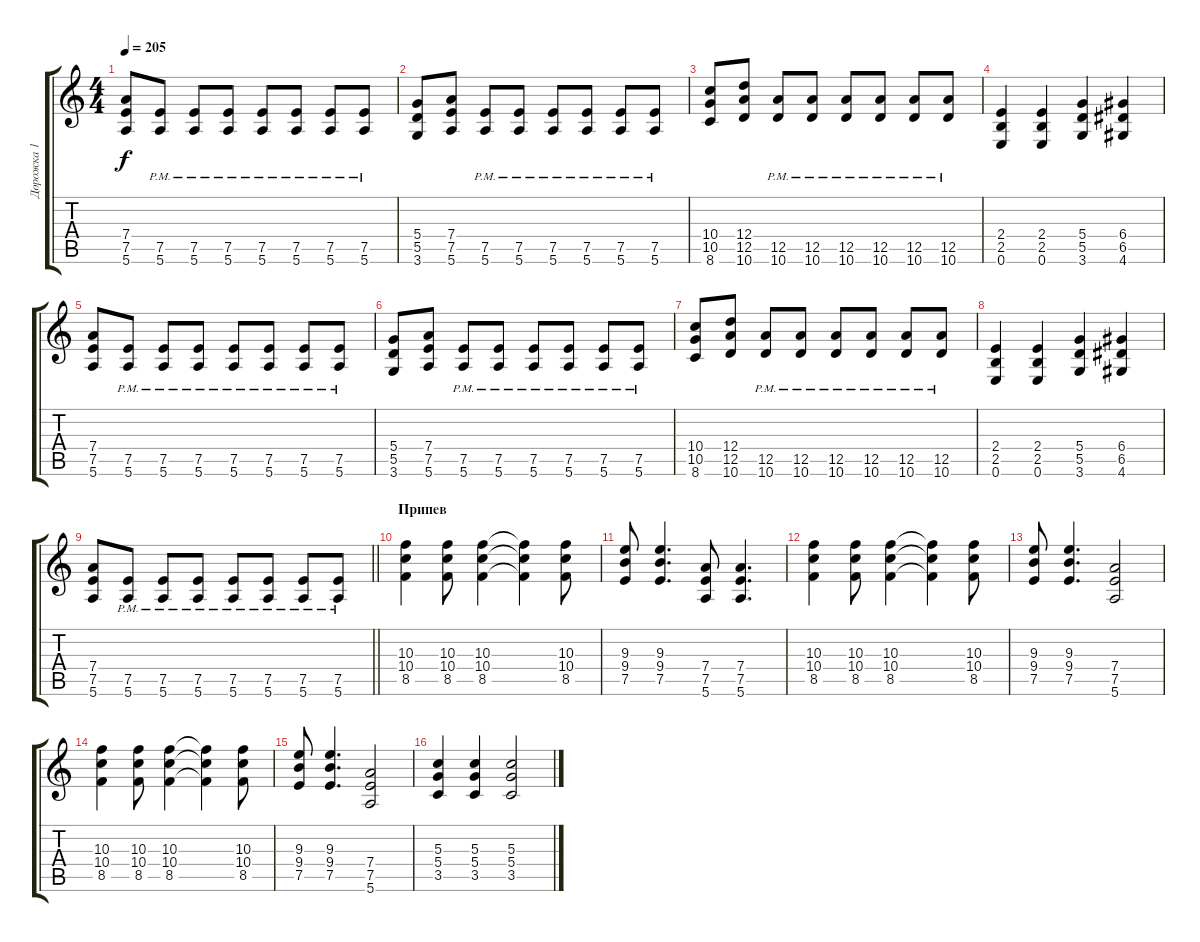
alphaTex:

\track ("Дорожка 1" "Дорожка 1") {instrument distortionguitar}
\staff {score tabs}
\tuning (E4 B3 G3 D3 A2 E2) {hide}
\ts (4 4)
\tempo 205
\clef g2
\ks c
(7.4 7.5 5.6).8{dy f} (7.5{pm} 5.6{pm}).8 (7.5{pm} 5.6{pm}).8 (7.5{pm} 5.6{pm}).8 (7.5{pm} 5.6{pm}).8 (7.5{pm} 5.6{pm}).8 (7.5{pm} 5.6{pm}).8 (7.5{pm} 5.6{pm}).8 |
(5.4 5.5 3.6).8 (7.4 7.5 5.6).8 (7.5{pm} 5.6{pm}).8 (7.5{pm} 5.6{pm}).8 (7.5{pm} 5.6{pm}).8 (7.5{pm} 5.6{pm}).8 (7.5{pm} 5.6{pm}).8 (7.5{pm} 5.6{pm}).8 |
(10.4 10.5 8.6).8 (12.4 12.5 10.6).8 (12.5{pm} 10.6{pm}).8 (12.5{pm} 10.6{pm}).8 (12.5{pm} 10.6{pm}).8 (12.5{pm} 10.6{pm}).8 (12.5{pm} 10.6{pm}).8 (12.5{pm} 10.6{pm}).8 |
(2.4 2.5 0.6).4 (2.4 2.5 0.6).4 (5.4 5.5 3.6).4 (6.4 6.5 4.6).4 |
(7.4 7.5 5.6).8 (7.5{pm} 5.6{pm}).8 (7.5{pm} 5.6{pm}).8 (7.5{pm} 5.6{pm}).8 (7.5{pm} 5.6{pm}).8 (7.5{pm} 5.6{pm}).8 (7.5{pm} 5.6{pm}).8 (7.5{pm} 5.6{pm}).8 |
(5.4 5.5 3.6).8 (7.4 7.5 5.6).8 (7.5{pm} 5.6{pm}).8 (7.5{pm} 5.6{pm}).8 (7.5{pm} 5.6{pm}).8 (7.5{pm} 5.6{pm}).8 (7.5{pm} 5.6{pm}).8 (7.5{pm} 5.6{pm}).8 |
(10.4 10.5 8.6).8 (12.4 12.5 10.6).8 (12.5{pm} 10.6{pm}).8 (12.5{pm} 10.6{pm}).8 (12.5{pm} 10.6{pm}).8 (12.5{pm} 10.6{pm}).8 (12.5{pm} 10.6{pm}).8 (12.5{pm} 10.6{pm}).8 |
(2.4 2.5 0.6).4 (2.4 2.5 0.6).4 (5.4 5.5 3.6).4 (6.4 6.5 4.6).4 |
\barLineRight lightlight
(7.4 7.5 5.6).8 (7.5{pm} 5.6{pm}).8 (7.5{pm} 5.6{pm}).8 (7.5{pm} 5.6{pm}).8 (7.5{pm} 5.6{pm}).8 (7.5{pm} 5.6{pm}).8 (7.5{pm} 5.6{pm}).8 (7.5{pm} 5.6{pm}).8 |
\section ("" "Припев")
(10.3 10.4 8.5).4 (10.3 10.4 8.5).8 (10.3 10.4 8.5).4 (10.3{t} 10.4{t} 8.5{t}).4 (10.3 10.4 8.5).8 |
(9.3 9.4 7.5).8 (9.3 9.4 7.5).4{d} (7.4 7.5 5.6).8 (7.4 7.5 5.6).4{d} |
(10.3 10.4 8.5).4 (10.3 10.4 8.5).8 (10.3 10.4 8.5).4 (10.3{t} 10.4{t} 8.5{t}).4 (10.3 10.4 8.5).8 |
(9.3 9.4 7.5).8 (9.3 9.4 7.5).4{d} (7.4 7.5 5.6).2 |
(10.3 10.4 8.5).4 (10.3 10.4 8.5).8 (10.3 10.4 8.5).4 (10.3{t} 10.4{t} 8.5{t}).4 (10.3 10.4 8.5).8 |
(9.3 9.4 7.5).8 (9.3 9.4 7.5).4{d} (7.4 7.5 5.6).2 |
(5.3 5.4 3.5).4 (5.3 5.4 3.5).4 (5.3 5.4 3.5).2
